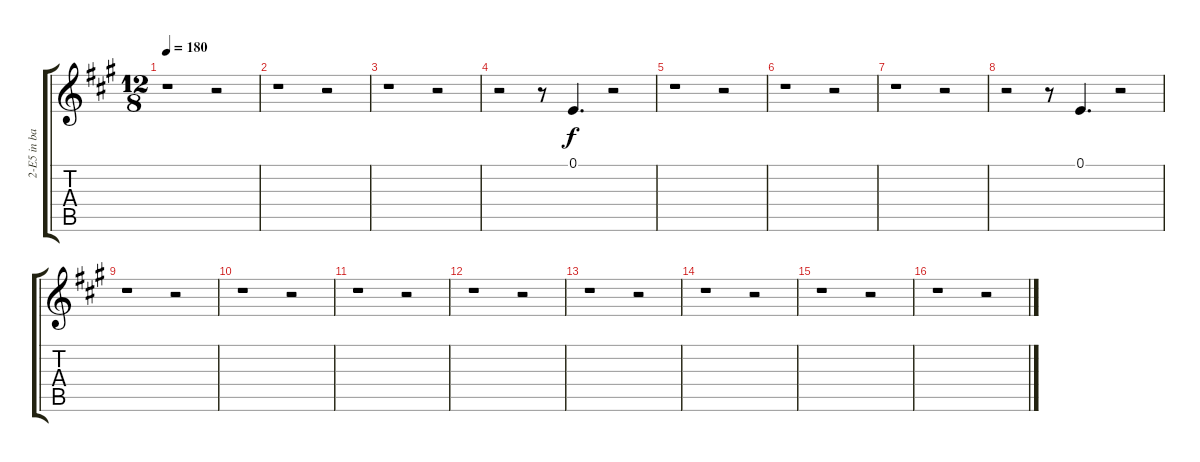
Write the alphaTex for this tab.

\track ("2-E5 in bar 12&16   " "2-E5 in ba") {instrument electricgrandpiano}
\staff {score tabs}
\tuning (E4 B3 G3 D3 A2 E2) {hide}
\ts (12 8)
\tempo 180
\clef g2
\ks a
r.1{dy f} r.2 |
r.1 r.2 |
r.1 r.2 |
r.2 r.8 0.1.4{d} r.2 |
r.1 r.2 |
r.1 r.2 |
r.1 r.2 |
r.2 r.8 0.1.4{d} r.2 |
r.1 r.2 |
r.1 r.2 |
r.1 r.2 |
r.1 r.2 |
r.1 r.2 |
r.1 r.2 |
r.1 r.2 |
r.1 r.2
